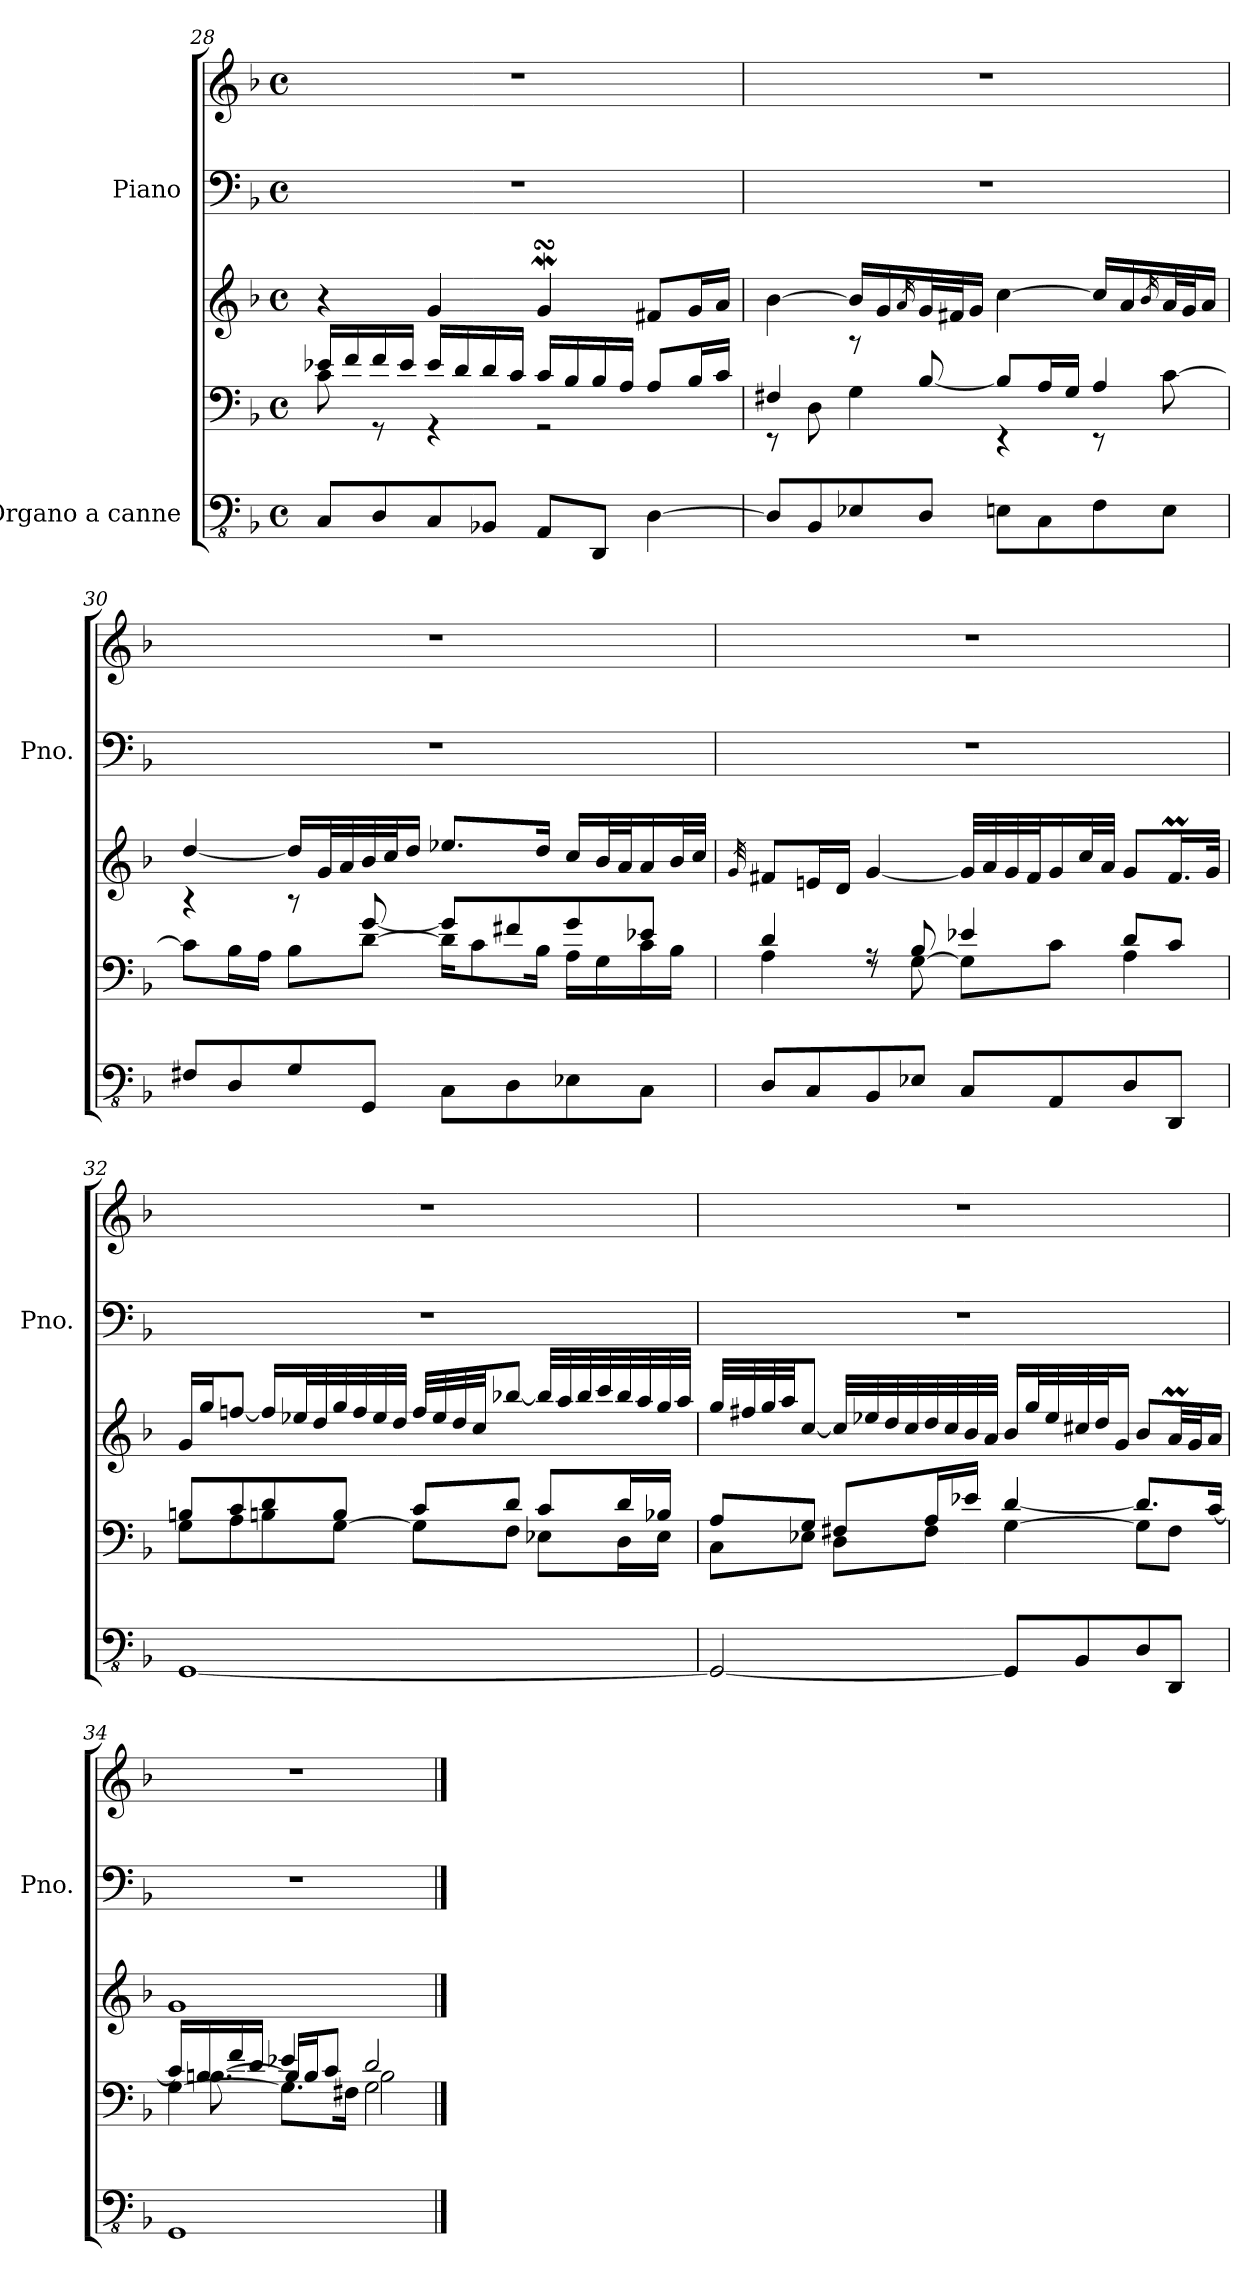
**kern	**kern	**kern	**kern	**kern
*part2	*part2	*part2	*part1	*part1
*staff5	*staff4	*staff3	*staff2	*staff1
*I"Organo a canne	*	*	*I"Piano	*
*	*	*	*I'Pno.	*
*clefFv4	*clefF4	*clefG2	*clefF4	*clefG2
*k[b-]	*k[b-]	*k[b-]	*k[b-]	*k[b-]
*M4/4	*M4/4	*M4/4	*M4/4	*M4/4
*met(c)	*met(c)	*met(c)	*met(c)	*met(c)
=28	=28	=28	=28	=28
*	*^	*	*	*
8CC/L	8c\	16e-X/LL	4r	1r	1r
.	.	16f/	.	.	.
8DD/	8rGG	16f/	.	.	.
.	.	16e-/JJ	.	.	.
8CC/	4rGG	16e-/LL	4g/	.	.
.	.	16d/	.	.	.
8BBB-X/J	.	16d/	.	.	.
.	.	16c/JJ	.	.	.
8AAA/L	2rGG	16c/LL	4gWsSSS/	.	.
.	.	16B-/	.	.	.
8DDD/J	.	16B-/	.	.	.
.	.	16A/JJ	.	.	.
[4DD\	.	8A/L	8f#X/L	.	.
.	.	16B-/L	16g/L	.	.
.	.	16c/JJ	16a/JJ	.	.
=29	=29	=29	=29	=29	=29
8DD/L]	8rEE	4F#X/	[4b-\	1r	1r
8BBB-/	8D\	.	.	.	.
8EE-X/	4G\	8rb	16b-/LL]	.	.
.	.	.	16g/	.	.
.	.	.	16qa/	.	.
8DD/J	.	[8B-/	32g/L	.	.
.	.	.	32f#X/J	.	.
.	.	.	16g/JJ	.	.
8EEn\L	4rEE	8B-/L]	[4cc\	.	.
8CC\	.	16A/L	.	.	.
.	.	16G/JJ	.	.	.
8FF\	8rEE	4A/	16cc/LL]	.	.
.	.	.	16a/	.	.
.	.	.	16qb-/	.	.
8EE\J	[8c\	.	32a/L	.	.
.	.	.	32g/J	.	.
.	.	.	16a/JJ	.	.
!!LO:LB:g=z
=30	=30	=30	=30	=30	=30
8FF#X/L	8c\L]	4rdd	[4dd/	1r	1r
8DD/	16B-\L	.	.	.	.
.	16A\JJ	.	.	.	.
8GG/	8B-\L	8rdd	16dd/LL]	.	.
.	.	.	32g/L	.	.
.	.	.	32a/	.	.
8GGG/J	[8d\J	[8g/	32b-/	.	.
.	.	.	32cc/J	.	.
.	.	.	16dd/JJ	.	.
8CC\L	16d\KL]	8g/L]	8.ee-X/L	.	.
.	8c\	.	.	.	.
8DD\	.	8f#X/	.	.	.
.	16B-\Jk	.	16dd/Jk	.	.
8EE-X\	16A\LL	8g/	16cc/LL	.	.
.	16G\	.	32b-/L	.	.
.	.	.	32a/J	.	.
8CC\J	16c\	8e-X/J	16a/	.	.
.	16B-\JJ	.	32b-/L	.	.
.	.	.	32cc/JJJ	.	.
=31	=31	=31	=31	=31	=31
.	.	.	32qg/	.	.
8DD/L	4A\	4d/	8f#X/L	1r	1r
8CC/	.	.	16en/L	.	.
.	.	.	16d/JJ	.	.
8BBB-/	8rF	8rA	[4g/	.	.
8EE-X/J	[8G\	8B-/	.	.	.
8CC/L	8G\L]	4e-X/	32g/LLL]	.	.
.	.	.	32a/	.	.
.	.	.	32g/	.	.
.	.	.	32f#/J	.	.
8AAA/	8c\J	.	16g/	.	.
.	.	.	32cc/L	.	.
.	.	.	32a/JJJ	.	.
8DD/	4A\	8d/L	8g/L	.	.
8DDD/J	.	8c/J	16.f#m/L	.	.
.	.	.	32g/JJk	.	.
=32	=32	=32	=32	=32	=32
[1GGG	8G\L	8Bn/L	16g/LL	1r	1r
.	.	.	16gg/J	.	.
.	8A\	8c/	[8ffn/J	.	.
.	8Bn\	8d/	16ff/LL]	.	.
.	.	.	32ee-X/L	.	.
.	.	.	32dd/	.	.
.	[8G\J	8B/J	32gg/	.	.
.	.	.	32ff/	.	.
.	.	.	32ee-/	.	.
.	.	.	32dd/JJJ	.	.
.	8G\L]	8c/L	32ff/LLL	.	.
.	.	.	32ee-/	.	.
.	.	.	32dd/	.	.
.	.	.	32cc/JJ	.	.
.	8F\J	8d/J	[8bb-X/J	.	.
.	8E-X\L	8c/L	32bb-/LLL]	.	.
.	.	.	32aa/	.	.
.	.	.	32bb-/	.	.
.	.	.	32ccc/	.	.
.	16D\L	16d/L	32bb-/	.	.
.	.	.	32aa/	.	.
.	16E-\JJ	16B-X/JJ	32gg/	.	.
.	.	.	32aa/JJJ	.	.
!!LO:LB:g=z
=33	=33	=33	=33	=33	=33
2GGG/_	8C\L	8A/L	32gg/LLL	1r	1r
.	.	.	32ff#X/	.	.
.	.	.	32gg/	.	.
.	.	.	32aa/JJ	.	.
.	8E-X\J	8G/J	[8cc/J	.	.
.	8D\L	8F#X/L	32cc/LLL]	.	.
.	.	.	32ee-X/	.	.
.	.	.	32dd/	.	.
.	.	.	32cc/	.	.
.	8F#\J	16A/L	32dd/	.	.
.	.	.	32cc/	.	.
.	.	16e-X/JJ	32b-/	.	.
.	.	.	32a/JJJ	.	.
8GGG/L]	[4G\	[4d/	16b-/LL	.	.
.	.	.	32gg/L	.	.
.	.	.	32ee-/	.	.
8BBB-/	.	.	32cc#X/	.	.
.	.	.	32dd/J	.	.
.	.	.	16g/JJ	.	.
8DD/	8G\L]	8.d/L]	8b-/L	.	.
8DDD/J	8F#\J	.	32am/LL	.	.
.	.	.	32g/J	.	.
.	.	[16c/Jk	16a/JJ	.	.
=34	=34	=34	=34	=34	=34
*	*	*^	*	*	*
1GGG	[4G\	16c/LL]	16ryy	1g	1r	1r
.	.	16Bn/	[8.B\	.	.	.
.	.	16f/	.	.	.	.
.	.	16d/JJ	.	.	.	.
.	8.G\L]	4e-X/	16B/LL]	.	.	.
.	.	.	16B/J	.	.	.
.	.	.	8c/J	.	.	.
.	16F#X\Jk	.	.	.	.	.
.	2G\	2d/	2B\	.	.	.
*	*v	*v	*v	*	*	*
==	==	==	==	==
*-	*-	*-	*-	*-
